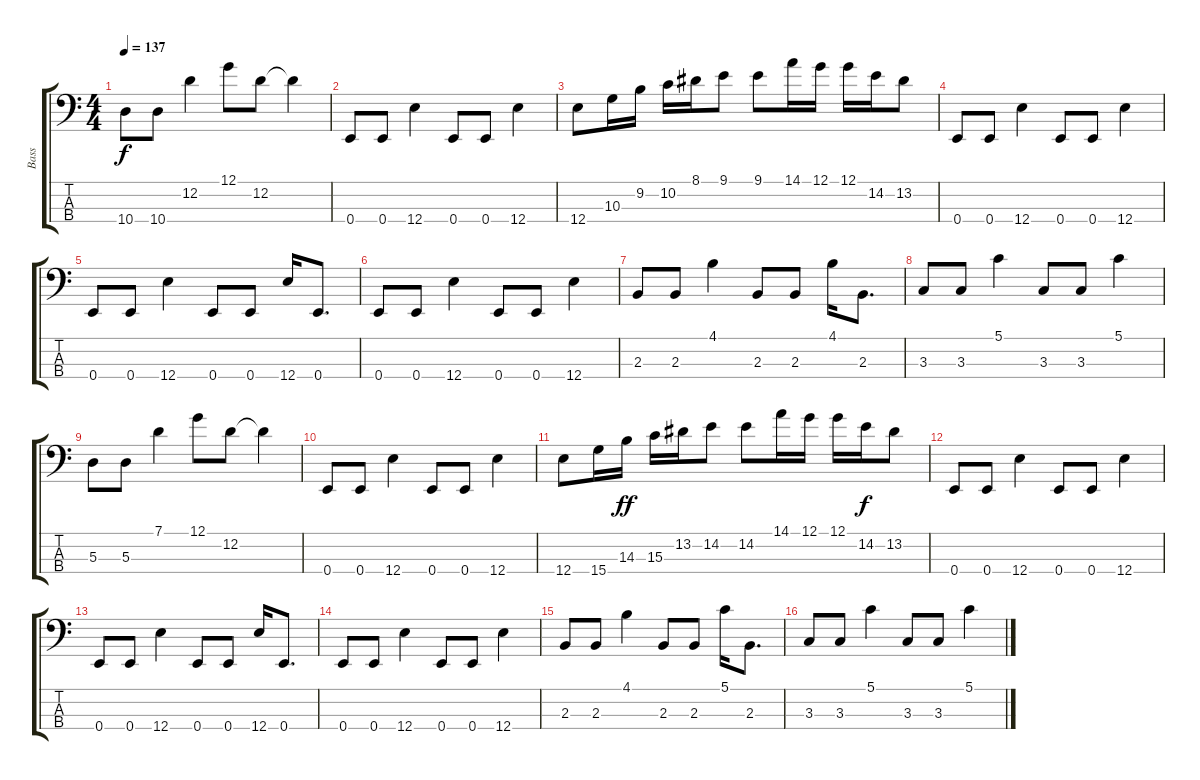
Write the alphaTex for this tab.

\track ("Bass" "Bass") {instrument electricbassfinger}
\staff {score tabs}
\tuning (G2 D2 A1 E1) {hide}
\ts (4 4)
\tempo 137
\clef f4
\ks c
10.4.8{dy f} 10.4.8 12.2.4 12.1.8 12.2.8 12.2{t}.4 |
0.4.8 0.4.8 12.4.4 0.4.8 0.4.8 12.4.4 |
12.4.8 10.3.16 9.2.16 10.2.16 8.1.16 9.1.8 9.1.8 14.1.16 12.1.16 12.1.16 14.2.16 13.2.8 |
0.4.8 0.4.8 12.4.4 0.4.8 0.4.8 12.4.4 |
0.4.8 0.4.8 12.4.4 0.4.8 0.4.8 12.4.16 0.4.8{d} |
0.4.8 0.4.8 12.4.4 0.4.8 0.4.8 12.4.4 |
2.3.8 2.3.8 4.1.4 2.3.8 2.3.8 4.1.16 2.3.8{d} |
3.3.8 3.3.8 5.1.4 3.3.8 3.3.8 5.1.4 |
5.3.8 5.3.8 7.1.4 12.1.8 12.2.8 12.2{t}.4 |
0.4.8 0.4.8 12.4.4 0.4.8 0.4.8 12.4.4 |
12.4.8 15.4.16 14.3.16{dy ff} 15.3.16 13.2.16 14.2.8 14.2.8 14.1.16 12.1.16 12.1.16 14.2.16{dy f} 13.2.8 |
0.4.8 0.4.8 12.4.4 0.4.8 0.4.8 12.4.4 |
0.4.8 0.4.8 12.4.4 0.4.8 0.4.8 12.4.16 0.4.8{d} |
0.4.8 0.4.8 12.4.4 0.4.8 0.4.8 12.4.4 |
2.3.8 2.3.8 4.1.4 2.3.8 2.3.8 5.1.16 2.3.8{d} |
3.3.8 3.3.8 5.1.4 3.3.8 3.3.8 5.1.4
